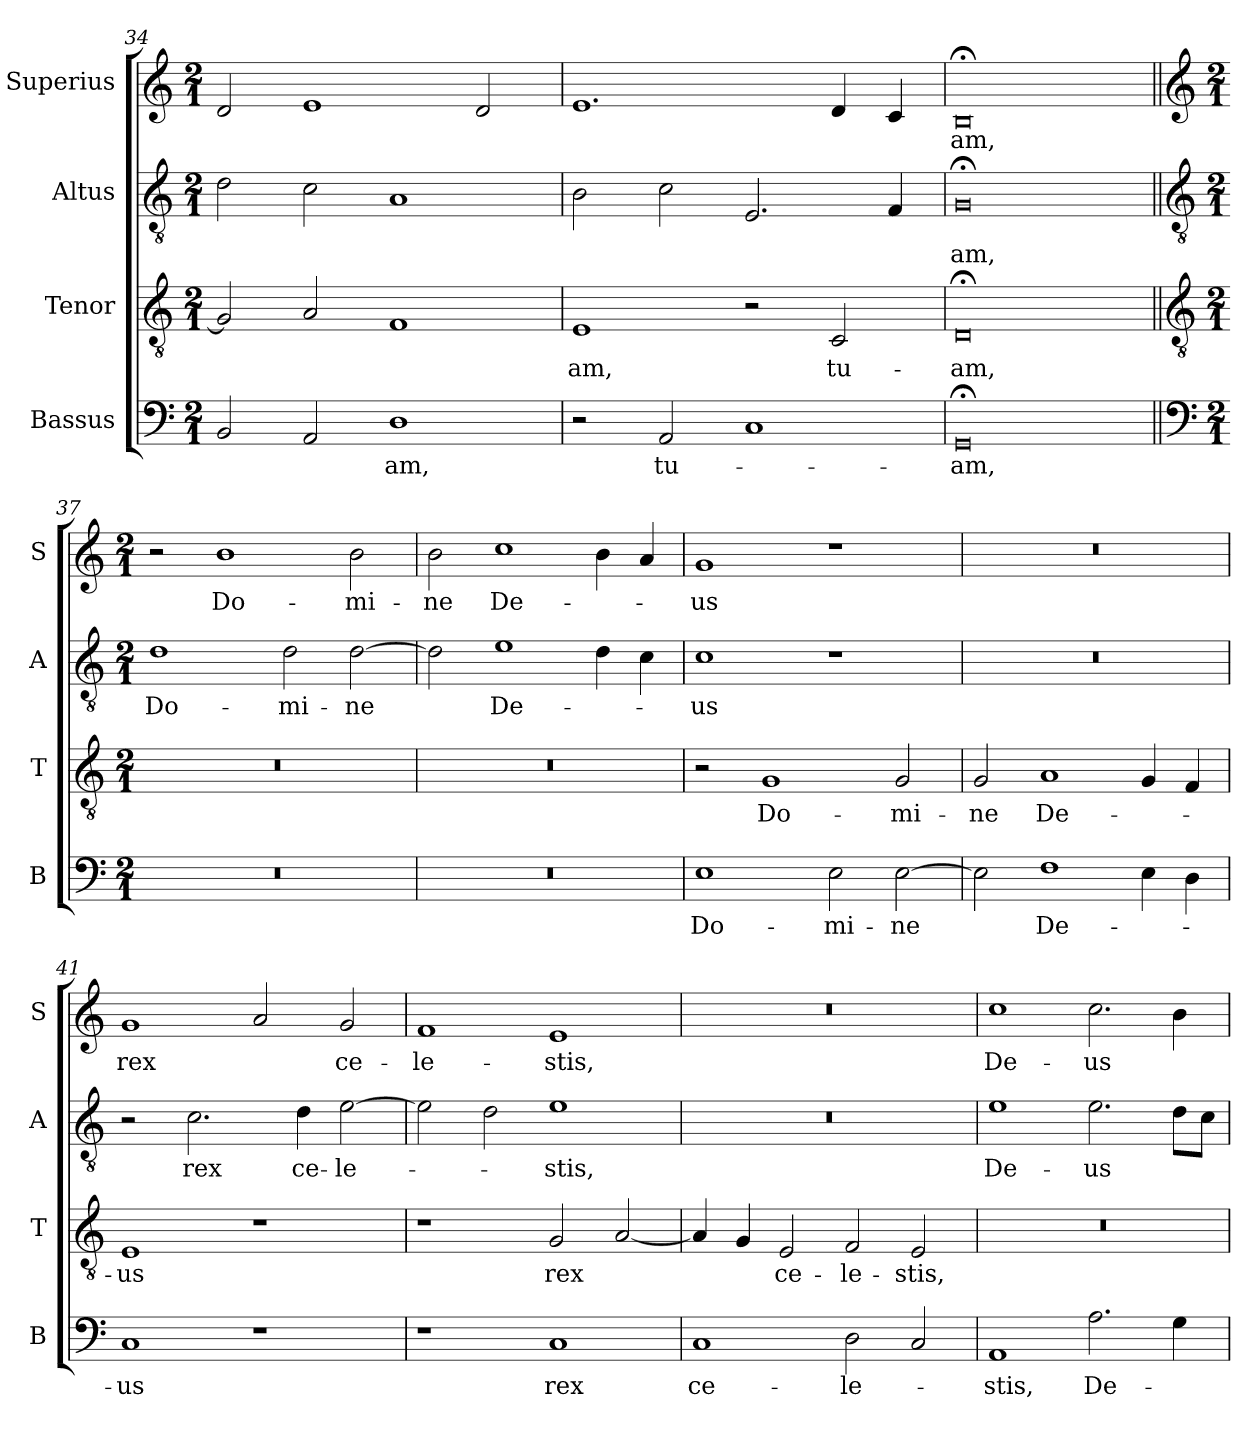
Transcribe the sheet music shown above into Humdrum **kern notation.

**kern	**text	**kern	**text	**kern	**text	**kern	**text
*part4	*part4	*part3	*part3	*part2	*part2	*part1	*part1
*staff4	*staff4	*staff3	*staff3	*staff2	*staff2	*staff1	*staff1
*I"Bassus	*	*I"Tenor	*	*I"Altus	*	*I"Superius	*
*I'B	*	*I'T	*	*I'A	*	*I'S	*
*clefF4	*	*clefGv2	*	*clefGv2	*	*clefG2	*
*k[]	*	*k[]	*	*k[]	*	*k[]	*
*M2/1	*	*M2/1	*	*M2/1	*	*M2/1	*
=34	=34	=34	=34	=34	=34	=34	=34
2BB/	.	2G/]	.	2d\	.	2d/	.
2AA/	.	2A/	.	2c\	.	1e	.
1D	-am,	1F	.	1A	.	.	.
.	.	.	.	.	.	2d/	.
=35	=35	=35	=35	=35	=35	=35	=35
2r	.	1E	-am,	2B\	.	1.e	.
2AA/	tu-	.	.	2c\	.	.	.
1C	.	2r	.	2.E/	.	.	.
.	.	2C/	tu-	.	.	4d/	.
.	.	.	.	4F/	.	4c/	.
=36	=36	=36	=36	=36	=36	=36	=36
0GG;<	-am,	0D;<	-am,	0G;<	-am,	0B;<	-am,
!!LO:LB:g=z
=37||	=37||	=37||	=37||	=37||	=37||	=37||	=37||
*clefF4	*	*clefGv2	*	*clefGv2	*	*clefG2	*
*k[]	*	*k[]	*	*k[]	*	*k[]	*
*M2/1	*	*M2/1	*	*M2/1	*	*M2/1	*
0r	.	0r	.	1d	Do-	2r	.
.	.	.	.	.	.	1b	Do-
.	.	.	.	2d\	-mi-	.	.
.	.	.	.	[2d\	-ne	2b\	-mi-
=38	=38	=38	=38	=38	=38	=38	=38
0r	.	0r	.	2d\]	.	2b\	-ne
.	.	.	.	1e	De-	1cc	De-
.	.	.	.	4d\	.	4b\	.
.	.	.	.	4c\	.	4a/	.
=39	=39	=39	=39	=39	=39	=39	=39
1E	Do-	2r	.	1c	-us	1g	-us
.	.	1G	Do-	.	.	.	.
2E\	-mi-	.	.	1r	.	1r	.
[2E\	-ne	2G/	-mi-	.	.	.	.
=40	=40	=40	=40	=40	=40	=40	=40
2E\]	.	2G/	-ne	0r	.	0r	.
1F	De-	1A	De-	.	.	.	.
4E\	.	4G/	.	.	.	.	.
4D\	.	4F/	.	.	.	.	.
=41	=41	=41	=41	=41	=41	=41	=41
1C	-us	1E	-us	2r	.	1g	rex
.	.	.	.	2.c\	rex	.	.
1r	.	1r	.	.	.	2a/	.
.	.	.	.	4d\	ce-	.	.
.	.	.	.	[2e\	-le-	2g/	ce-
=42	=42	=42	=42	=42	=42	=42	=42
1r	.	1r	.	2e\]	.	1f	-le-
.	.	.	.	2d\	.	.	.
1C	rex	2G/	rex	1e	-stis,	1e	-stis,
.	.	[2A/	.	.	.	.	.
=43	=43	=43	=43	=43	=43	=43	=43
1C	ce-	4A/]	.	0r	.	0r	.
.	.	4G/	.	.	.	.	.
.	.	2E/	ce-	.	.	.	.
2D\	-le-	2F/	-le-	.	.	.	.
2C/	.	2E/	-stis,	.	.	.	.
=44	=44	=44	=44	=44	=44	=44	=44
1AA	-stis,	0r	.	1e	De-	1cc	De-
2.A\	De-	.	.	2.e\	-us	2.cc\	-us
4G\	.	.	.	8d\L	.	4b\	.
.	.	.	.	8c\J	.	.	.
=	=	=	=	=	=	=	=
*-	*-	*-	*-	*-	*-	*-	*-
